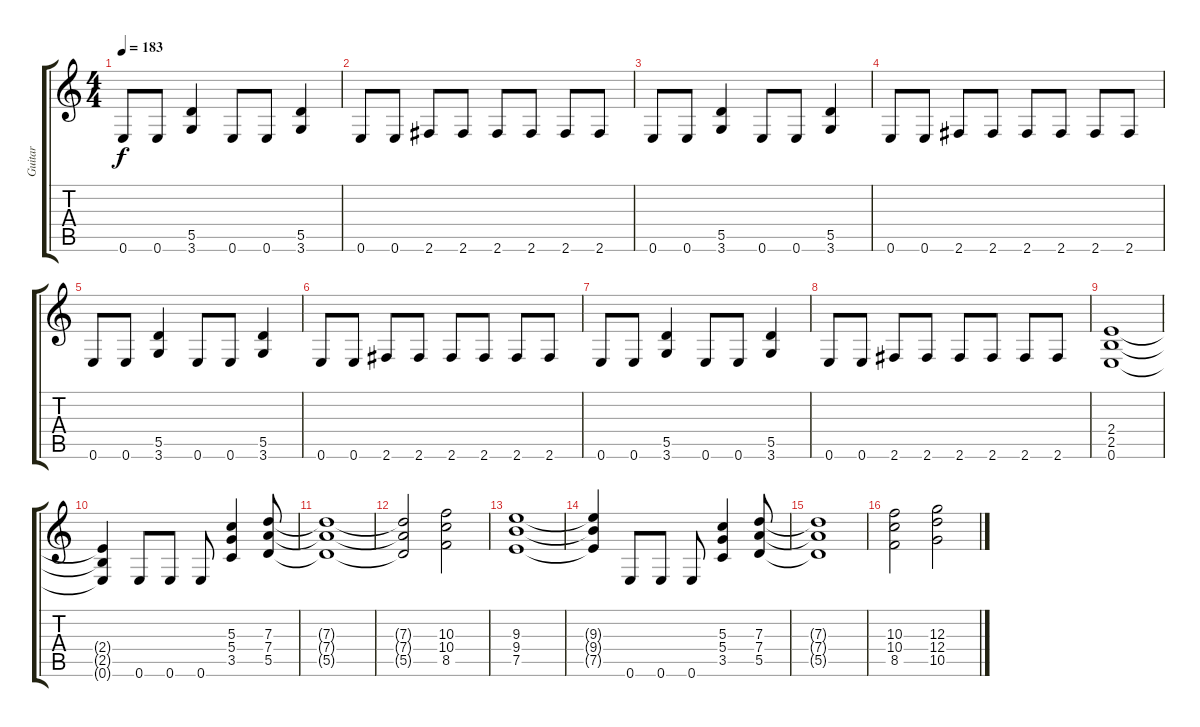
\track ("Guitar" "Guitar") {instrument distortionguitar}
\staff {score tabs}
\tuning (E4 B3 G3 D3 A2 E2) {hide}
\ts (4 4)
\tempo 183
\clef g2
\ks c
0.6.8{dy f} 0.6.8 (5.5 3.6).4 0.6.8 0.6.8 (5.5 3.6).4 |
0.6.8 0.6.8 2.6.8 2.6.8 2.6.8 2.6.8 2.6.8 2.6.8 |
0.6.8 0.6.8 (5.5 3.6).4 0.6.8 0.6.8 (5.5 3.6).4 |
0.6.8 0.6.8 2.6.8 2.6.8 2.6.8 2.6.8 2.6.8 2.6.8 |
0.6.8 0.6.8 (5.5 3.6).4 0.6.8 0.6.8 (5.5 3.6).4 |
0.6.8 0.6.8 2.6.8 2.6.8 2.6.8 2.6.8 2.6.8 2.6.8 |
0.6.8 0.6.8 (5.5 3.6).4 0.6.8 0.6.8 (5.5 3.6).4 |
0.6.8 0.6.8 2.6.8 2.6.8 2.6.8 2.6.8 2.6.8 2.6.8 |
(2.4 2.5 0.6).1 |
(2.4{t} 2.5{t} 0.6{t}).4 0.6.8 0.6.8 0.6.8 (5.3 5.4 3.5).4 (7.3 7.4 5.5).8 |
(7.3{t} 7.4{t} 5.5{t}).1 |
(7.3{t} 7.4{t} 5.5{t}).2 (10.3 10.4 8.5).2 |
(9.3 9.4 7.5).1 |
(9.3{t} 9.4{t} 7.5{t}).4 0.6.8 0.6.8 0.6.8 (5.3 5.4 3.5).4 (7.3 7.4 5.5).8 |
(7.3{t} 7.4{t} 5.5{t}).1 |
(10.3 10.4 8.5).2 (12.3 12.4 10.5).2
